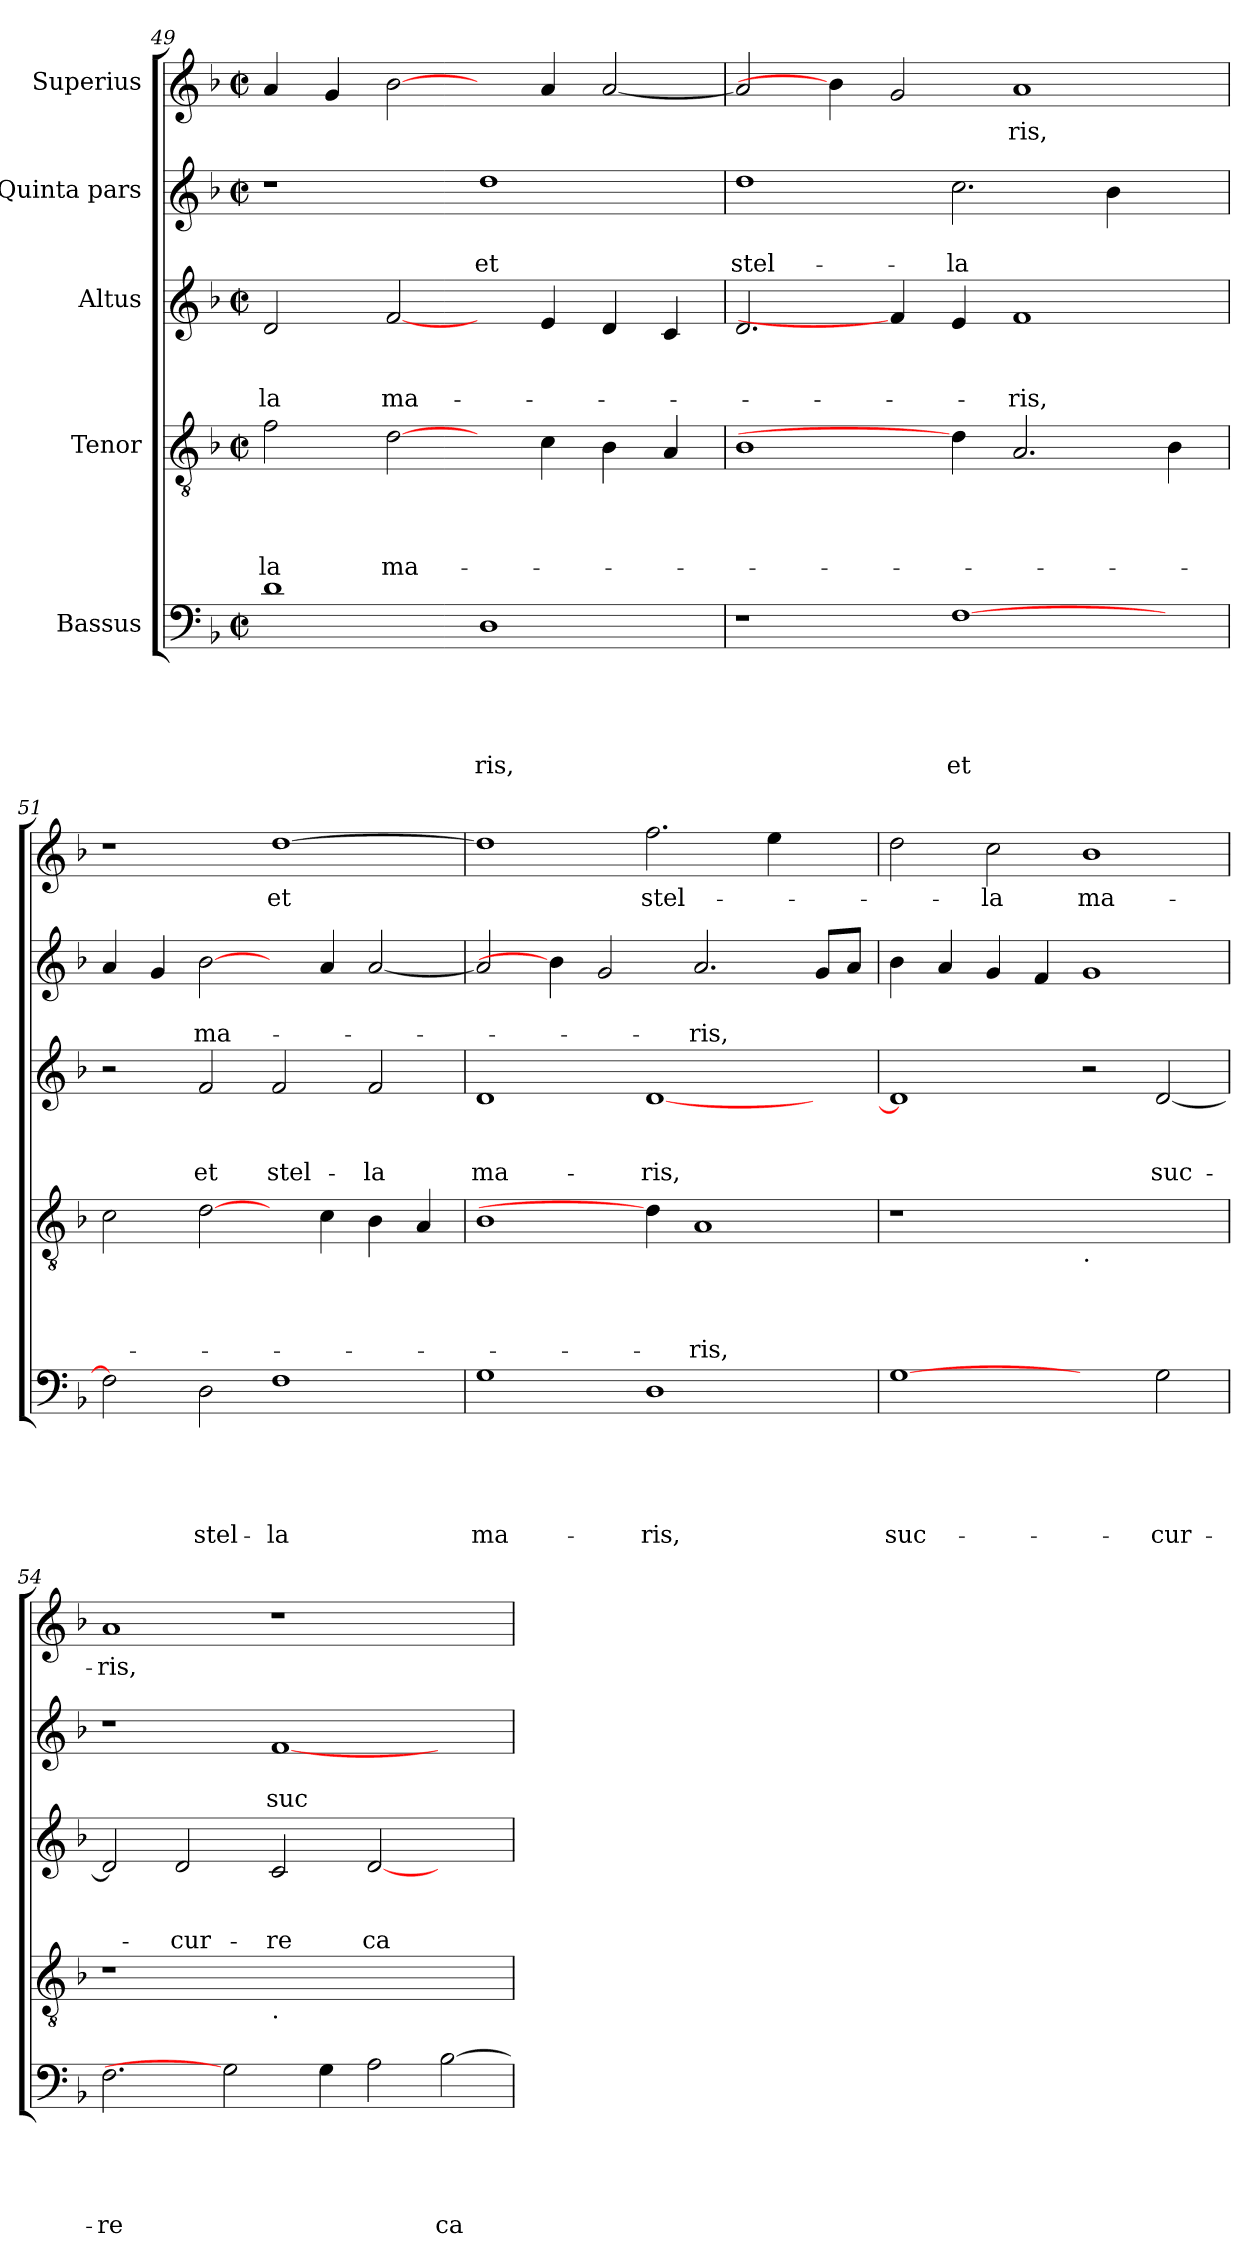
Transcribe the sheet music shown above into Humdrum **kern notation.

**kern	**text	**text	**text	**text	**text	**kern	**text	**text	**text	**text	**kern	**text	**text	**text	**kern	**text	**text	**kern	**text
*part5	*part5	*part5	*part5	*part5	*part5	*part4	*part4	*part4	*part4	*part4	*part3	*part3	*part3	*part3	*part2	*part2	*part2	*part1	*part1
*staff5	*staff5	*staff5	*staff5	*staff5	*staff5	*staff4	*staff4	*staff4	*staff4	*staff4	*staff3	*staff3	*staff3	*staff3	*staff2	*staff2	*staff2	*staff1	*staff1
*I"Bassus	*	*	*	*	*	*I"Tenor	*	*	*	*	*I"Altus	*	*	*	*I"Quinta pars	*	*	*I"Superius	*
*clefF4	*	*	*	*	*	*clefGv2	*	*	*	*	*clefG2	*	*	*	*clefG2	*	*	*clefG2	*
*k[b-]	*	*	*	*	*	*k[b-]	*	*	*	*	*k[b-]	*	*	*	*k[b-]	*	*	*k[b-]	*
*F:	*	*	*	*	*	*F:	*	*	*	*	*F:	*	*	*	*F:	*	*	*F:	*
*M2/2	*	*	*	*	*	*M2/2	*	*	*	*	*M2/2	*	*	*	*M2/2	*	*	*M2/2	*
*met(c|)	*	*	*	*	*	*met(c|)	*	*	*	*	*met(c|)	*	*	*	*met(c|)	*	*	*met(c|)	*
=49	=49	=49	=49	=49	=49	=49	=49	=49	=49	=49	=49	=49	=49	=49	=49	=49	=49	=49	=49
!	!	!	!	!	!	!	!	!	!	!LO:LY:b	!	!	!	!LO:LY:b	!	!	!	!	!
1d	.	.	.	.	.	2f\	.	.	.	-la	2d/	.	.	-la	1r	.	.	4a/	.
.	.	.	.	.	.	.	.	.	.	.	.	.	.	.	.	.	.	4g/	.
!	!	!	!	!	!	!	!	!	!	!LO:LY:b	!	!	!	!LO:LY:b	!	!	!	!	!
.	.	.	.	.	.	[2d\	.	.	.	ma-	[2f/	.	.	ma-	.	.	.	[2b-\	.
!	!	!	!	!	!LO:LY:b	!	!	!	!	!	!	!	!	!	!	!	!LO:LY:b:rj	!	!
1D	.	.	.	.	-ris,	4ryy	.	.	.	.	4ryy	.	.	.	1dd	.	et	4ryy	.
.	.	.	.	.	.	4c\	.	.	.	.	4e/	.	.	.	.	.	.	4a/	.
.	.	.	.	.	.	4B-\	.	.	.	.	4d/	.	.	.	.	.	.	[<2a/	.
.	.	.	.	.	.	4A/	.	.	.	.	4c/	.	.	.	.	.	.	.	.
=50	=50	=50	=50	=50	=50	=50	=50	=50	=50	=50	=50	=50	=50	=50	=50	=50	=50	=50	=50
!	!	!	!	!	!	!	!	!	!	!	!	!	!	!	!	!	!LO:LY:b	!	!
1r	.	.	.	.	.	1B-	.	.	.	.	2.d/	.	.	.	1dd	.	stel-	2a/]	.
.	.	.	.	.	.	.	.	.	.	.	.	.	.	.	.	.	.	4b-\]	.
.	.	.	.	.	.	.	.	.	.	.	4f/]	.	.	.	.	.	.	2g/	.
!	!	!	!	!	!LO:LY:b	!	!	!	!	!	!	!	!	!	!	!	!LO:LY:b	!	!
[<1F	.	.	.	.	et	4d\]	.	.	.	.	4e/	.	.	.	2.cc\	.	-la	.	.
!	!	!	!	!	!	!	!	!	!	!	!	!	!	!LO:LY:b	!	!	!	!	!LO:LY:b
.	.	.	.	.	.	2.A/	.	.	.	.	1f	.	.	-ris,	.	.	.	1a	-ris,
.	.	.	.	.	.	.	.	.	.	.	.	.	.	.	4b-\	.	.	.	.
4ryy	.	.	.	.	.	4B-\	.	.	.	.	.	.	.	.	4ryy	.	.	.	.
!!LO:LB:g=z
=51	=51	=51	=51	=51	=51	=51	=51	=51	=51	=51	=51	=51	=51	=51	=51	=51	=51	=51	=51
2F\]	.	.	.	.	.	2c\	.	.	.	.	2r	.	.	.	4a/	.	.	1r	.
.	.	.	.	.	.	.	.	.	.	.	.	.	.	.	4g/	.	.	.	.
!	!	!	!	!	!LO:LY:b	!	!	!	!	!	!	!	!	!LO:LY:b	!	!	!LO:LY:b	!	!
2D\	.	.	.	.	stel-	[2d\	.	.	.	.	2f/	.	.	et	[2b-\	.	ma-	.	.
!	!	!	!	!	!LO:LY:b:rj	!	!	!	!	!	!	!	!	!LO:LY:b	!	!	!	!	!LO:LY:b
1F	.	.	.	.	-la	4ryy	.	.	.	.	2f/	.	.	stel-	4ryy	.	.	[>1dd	et
.	.	.	.	.	.	4c\	.	.	.	.	.	.	.	.	4a/	.	.	.	.
!	!	!	!	!	!	!	!	!	!	!	!	!	!	!LO:LY:b	!	!	!	!	!
.	.	.	.	.	.	4B-\	.	.	.	.	2f/	.	.	-la	[<2a/	.	.	.	.
.	.	.	.	.	.	4A/	.	.	.	.	.	.	.	.	.	.	.	.	.
=52	=52	=52	=52	=52	=52	=52	=52	=52	=52	=52	=52	=52	=52	=52	=52	=52	=52	=52	=52
!	!	!	!	!	!LO:LY:b	!	!	!	!	!	!	!	!	!LO:LY:b	!	!	!	!	!
1G	.	.	.	.	ma-	1B-	.	.	.	.	1d	.	.	ma-	2a/]	.	.	1dd]	.
.	.	.	.	.	.	.	.	.	.	.	.	.	.	.	4b-\]	.	.	.	.
.	.	.	.	.	.	.	.	.	.	.	.	.	.	.	2g/	.	.	.	.
!	!	!	!	!	!LO:LY:b	!	!	!	!	!	!	!	!	!LO:LY:b	!	!	!	!	!LO:LY:b
1D	.	.	.	.	-ris,	4d\]	.	.	.	.	[<1d	.	.	-ris,	.	.	.	2.ff\	stel-
!	!	!	!	!	!	!	!	!	!	!LO:LY:b	!	!	!	!	!	!	!LO:LY:b	!	!
.	.	.	.	.	.	1A	.	.	.	-ris,	.	.	.	.	2.a/	.	-ris,	.	.
.	.	.	.	.	.	.	.	.	.	.	.	.	.	.	.	.	.	4ee\	.
4ryy	.	.	.	.	.	.	.	.	.	.	4ryy	.	.	.	8g/L	.	.	4ryy	.
.	.	.	.	.	.	.	.	.	.	.	.	.	.	.	8a/J	.	.	.	.
=53	=53	=53	=53	=53	=53	=53	=53	=53	=53	=53	=53	=53	=53	=53	=53	=53	=53	=53	=53
!	!	!	!	!	!LO:LY:b	!	!	!	!	!	!	!	!	!	!	!	!	!	!
[1G	.	.	.	.	suc-	1r	.	.	.	.	1d]	.	.	.	4b-\	.	.	2dd\	.
.	.	.	.	.	.	.	.	.	.	.	.	.	.	.	4a/	.	.	.	.
!	!	!	!	!	!	!	!	!	!	!	!	!	!	!	!	!	!	!	!LO:LY:b
.	.	.	.	.	.	.	.	.	.	.	.	.	.	.	4g/	.	.	2cc\	-la
.	.	.	.	.	.	.	.	.	.	.	.	.	.	.	4f/	.	.	.	.
!	!	!	!	!	!	!LO:TX:b:t=.	!	!	!	!	!	!	!	!	!	!	!	!	!
!	!	!	!	!	!	!	!	!	!	!	!	!	!	!	!	!	!	!	!LO:LY:b
2ryy	.	.	.	.	.	1ryy	.	.	.	.	2r	.	.	.	1g	.	.	1b-	ma-
!	!	!	!	!	!LO:LY:b	!	!	!	!	!	!	!	!	!LO:LY:b	!	!	!	!	!
2G\	.	.	.	.	-cur-	.	.	.	.	.	[<2d/	.	.	suc-	.	.	.	.	.
=54	=54	=54	=54	=54	=54	=54	=54	=54	=54	=54	=54	=54	=54	=54	=54	=54	=54	=54	=54
!	!	!	!	!	!LO:LY:b	!	!	!	!	!	!	!	!	!	!	!	!	!	!LO:LY:b
2.F\	.	.	.	.	-re	1r	.	.	.	.	2d/]	.	.	.	1r	.	.	1a	-ris,
!	!	!	!	!	!	!	!	!	!	!	!	!	!	!LO:LY:b	!	!	!	!	!
.	.	.	.	.	.	.	.	.	.	.	2d/	.	.	-cur-	.	.	.	.	.
2G]	.	.	.	.	.	.	.	.	.	.	.	.	.	.	.	.	.	.	.
!	!	!	!	!	!	!LO:TX:b:t=.	!	!	!	!	!	!	!	!	!	!	!	!	!
!	!	!	!	!	!	!	!	!	!	!	!	!	!	!LO:LY:b	!	!	!LO:LY:b	!	!
.	.	.	.	.	.	1.ryy	.	.	.	.	2c/	.	.	-re	[<1f	.	suc-	1r	.
4G\	.	.	.	.	.	.	.	.	.	.	.	.	.	.	.	.	.	.	.
!	!	!	!	!	!	!	!	!	!	!	!	!	!	!LO:LY:b	!	!	!	!	!
2A\	.	.	.	.	.	.	.	.	.	.	[<2d/	.	.	ca-	.	.	.	.	.
!	!	!	!	!	!LO:LY:b	!	!	!	!	!	!	!	!	!	!	!	!	!	!
[>2B-\	.	.	.	.	ca-	.	.	.	.	.	2ryy	.	.	.	2ryy	.	.	2ryy	.
=	=	=	=	=	=	=	=	=	=	=	=	=	=	=	=	=	=	=	=
*-	*-	*-	*-	*-	*-	*-	*-	*-	*-	*-	*-	*-	*-	*-	*-	*-	*-	*-	*-
